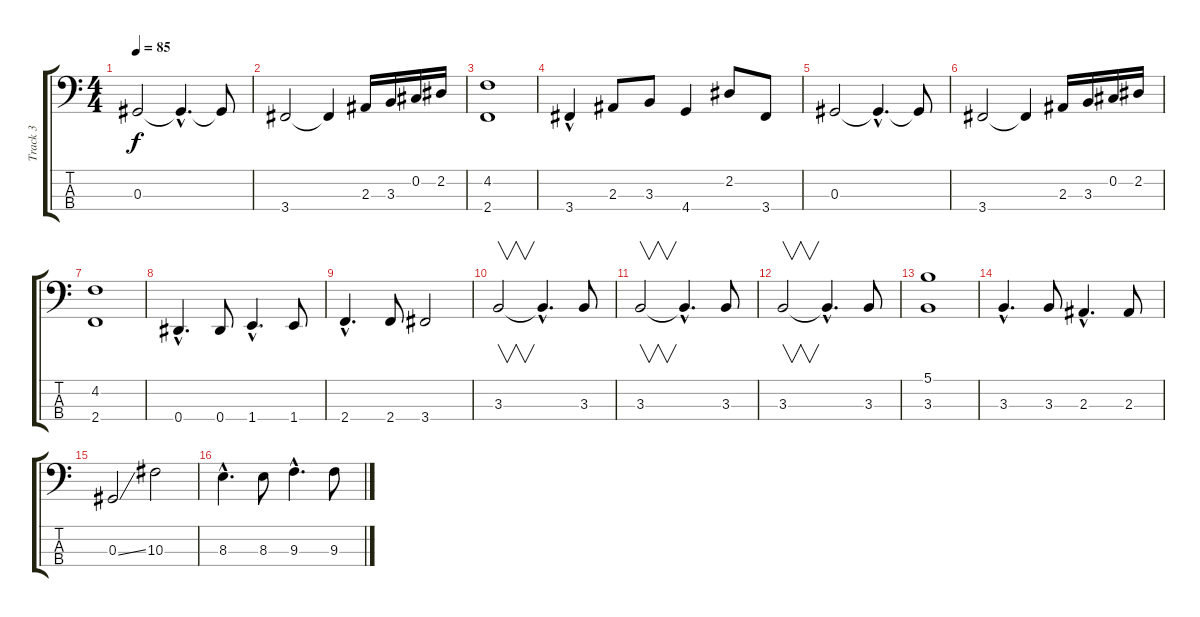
\track ("Track 3" "Track 3") {instrument electricbassfinger}
\staff {score tabs}
\tuning (Gb2 Db2 Ab1 Eb1) {hide}
\ts (4 4)
\tempo 85
\clef f4
\ks c
0.3.2{dy f} 0.3{hac t}.4{d} 0.3{t}.8 |
3.4.2 3.4{t}.4 2.3.16 3.3.16 0.2.16 2.2.16 |
(4.2 2.4).1 |
3.4{hac}.4 2.3.8 3.3.8 4.4.4 2.2.8 3.4.8 |
0.3.2 0.3{hac t}.4{d} 0.3{t}.8 |
3.4.2 3.4{t}.4 2.3.16 3.3.16 0.2.16 2.2.16 |
(4.2 2.4).1 |
0.4{hac}.4{d} 0.4.8 1.4{hac}.4{d} 1.4.8 |
2.4{hac}.4{d} 2.4.8 3.4.2 |
3.3.2{v} 3.3{hac t}.4{d} 3.3.8 |
3.3.2{v} 3.3{hac t}.4{d} 3.3.8 |
3.3.2{v} 3.3{hac t}.4{d} 3.3.8 |
(5.1 3.3).1 |
3.3{hac}.4{d} 3.3.8 2.3{hac}.4{d} 2.3.8 |
0.3{ss}.2 10.3.2 |
8.3{hac}.4{d} 8.3.8 9.3{hac}.4{d} 9.3.8
